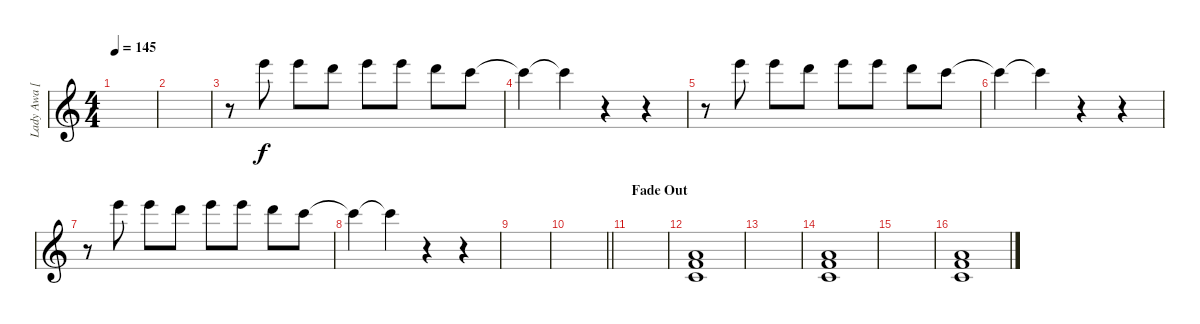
\track ("Lady Awa [Keys]" "Lady Awa [") {instrument lead1square}
\staff {score}
\tuning (E4 B3 G3 D3 A2 E2) {hide}
\ts (4 4)
\tempo 145
\clef g2
\ks c
|
|
r.8 24.1.8 24.1.8 22.1.8 24.1.8 24.1.8 22.1.8 20.1.8 |
20.1{t}.4 20.1{t}.4 r.4 r.4 |
r.8 24.1.8 24.1.8 22.1.8 24.1.8 24.1.8 22.1.8 20.1.8 |
20.1{t}.4 20.1{t}.4 r.4 r.4 |
r.8 24.1.8 24.1.8 22.1.8 24.1.8 24.1.8 22.1.8 20.1.8 |
20.1{t}.4 20.1{t}.4 r.4 r.4 |
|
\barLineRight lightlight
|
\section ("" "Fade Out")
|
(5.1 6.2 5.3).1{instrument stringensemble2} |
|
(5.1 6.2 5.3).1 |
|
(5.1 6.2 5.3).1
